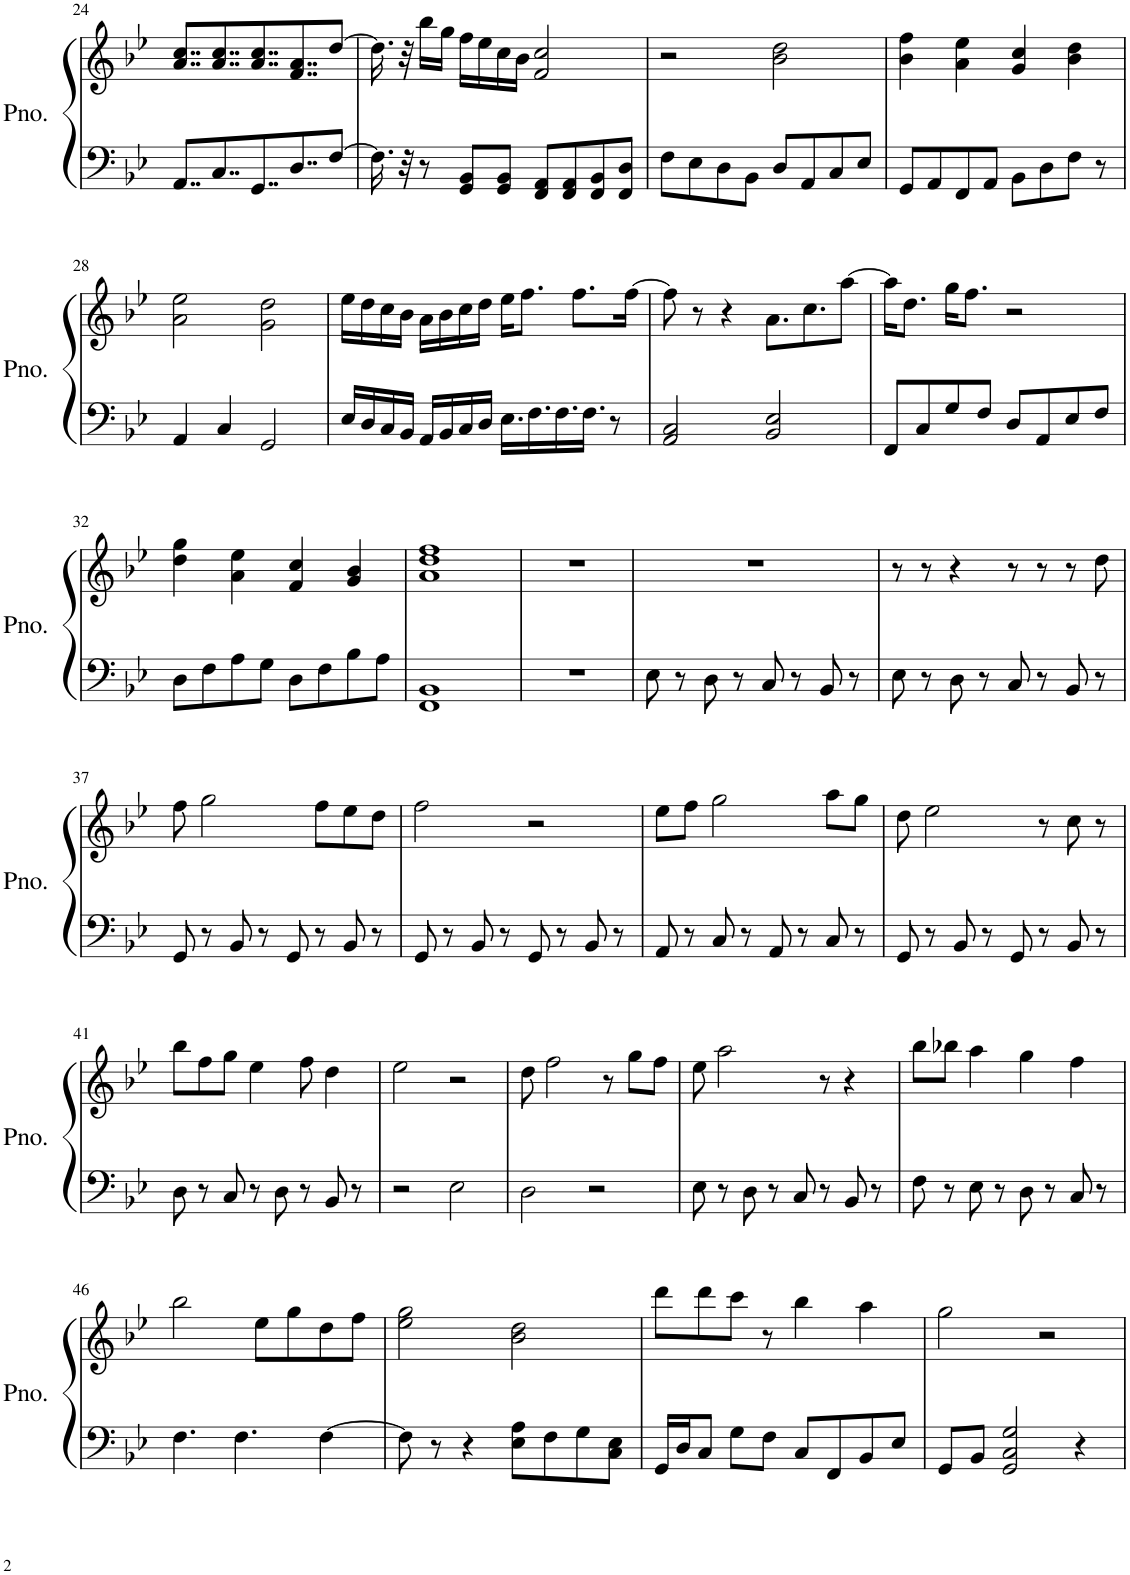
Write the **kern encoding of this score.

**kern	**kern
*part1	*part1
*staff2	*staff1
*I"Piano	*
*I'Pno.	*
!!LO:PB:g=z
*clefF4	*clefG2
*k[b-e-]	*k[b-e-]
*M4/4	*M4/4
=24	=24
8..AA/L	8..a/ 8..cc/L
8..C/	8..a/ 8..cc/
8..GG/	8..a/ 8..cc/
8..D/	8..f/ 8..a/
[8F/J	[8dd/J
=25	=25
16.F\]	16.dd\]
32r	32r
8r	16bb-\LL
.	16gg\JJ
8GG/ 8BB-/L	16ff\LL
.	16ee-\
8GG/ 8BB-/J	16cc\
.	16b-\JJ
8FF/ 8AA/L	2f/ 2cc/
8FF/ 8AA/	.
8FF/ 8BB-/	.
8FF/ 8D/J	.
=26	=26
8F\L	2r
8E-\	.
8D\	.
8BB-\J	.
8D/L	2b-\ 2dd\
8AA/	.
8C/	.
8E-/J	.
=27	=27
8GG/L	4b-\ 4ff\
8AA/	.
8FF/	4a\ 4ee-\
8AA/J	.
8BB-\L	4g/ 4cc/
8D\	.
8F\J	4b-\ 4dd\
8r	.
!!LO:LB:g=z
=28	=28
4AA/	2a\ 2ee-\
4C/	.
2GG/	2g\ 2dd\
=29	=29
16E-/LL	16ee-\LL
16D/	16dd\
16C/	16cc\
16BB-/JJ	16b-\JJ
16AA/LL	16a\LL
16BB-/	16b-\
16C/	16cc\
16D/JJ	16dd\JJ
16.E-\LL	16ee-\KL
.	8.ff\J
16.F\	.
16.F\	.
.	8.ff\L
16.F\JJ	.
8r	.
.	[16ff\Jk
=30	=30
2AA/ 2C/	8ff\]
.	8r
.	4r
2BB-/ 2E-/	8.a\L
.	8.cc\
.	[8aa\J
=31	=31
8FF/L	16aa\KL]
.	8.dd\J
8C/	.
8G/	16gg\KL
.	8.ff\J
8F/J	.
8D/L	2r
8AA/	.
8E-/	.
8F/J	.
!!LO:LB:g=z
=32	=32
8D\L	4dd\ 4gg\
8F\	.
8A\	4a\ 4ee-\
8G\J	.
8D\L	4f/ 4cc/
8F\	.
8B-\	4g/ 4b-/
8A\J	.
=33	=33
1FF 1BB-	1a 1dd 1ff
=34	=34
1r	1r
=35	=35
8E-\	1r
8r	.
8D\	.
8r	.
8C/	.
8r	.
8BB-/	.
8r	.
=36	=36
8E-\	8r
8r	8r
8D\	4r
8r	.
8C/	8r
8r	8r
8BB-/	8r
8r	8dd\
!!LO:LB:g=z
=37	=37
8GG/	8ff\
8r	2gg\
8BB-/	.
8r	.
8GG/	.
8r	8ff\L
8BB-/	8ee-\
8r	8dd\J
=38	=38
8GG/	2ff\
8r	.
8BB-/	.
8r	.
8GG/	2r
8r	.
8BB-/	.
8r	.
=39	=39
8AA/	8ee-\L
8r	8ff\J
8C/	2gg\
8r	.
8AA/	.
8r	.
8C/	8aa\L
8r	8gg\J
=40	=40
8GG/	8dd\
8r	2ee-\
8BB-/	.
8r	.
8GG/	.
8r	8r
8BB-/	8cc\
8r	8r
!!LO:LB:g=z
=41	=41
8D\	8bb-\L
8r	8ff\
8C/	8gg\J
8r	4ee-\
8D\	.
8r	8ff\
8BB-/	4dd\
8r	.
=42	=42
2r	2ee-\
2E-\	2r
=43	=43
2D\	8dd\
.	2ff\
2r	.
.	8r
.	8gg\L
.	8ff\J
=44	=44
8E-\	8ee-\
8r	2aa\
8D\	.
8r	.
8C/	.
8r	8r
8BB-/	4r
8r	.
=45	=45
8F\	8bb-\L
8r	8bb-X\J
8E-\	4aa\
8r	.
8D\	4gg\
8r	.
8C/	4ff\
8r	.
!!LO:LB:g=z
=46	=46
4.F\	2bb-\
4.F\	.
.	8ee-\L
.	8gg\
[4F\	8dd\
.	8ff\J
=47	=47
8F\]	2ee-\ 2gg\
8r	.
4r	.
8E-\ 8A\L	2b-\ 2dd\
8F\	.
8G\	.
8C\ 8E-\J	.
=48	=48
16GG/LL	8ddd\L
16D/J	.
8C/J	8ddd\
8G\L	8ccc\J
8F\J	8r
8C/L	4bb-\
8FF/	.
8BB-/	4aa\
8E-/J	.
=49	=49
8GG/L	2gg\
8BB-/J	.
2GG/ 2C/ 2G/	.
.	2r
4r	.
=	=
*-	*-
